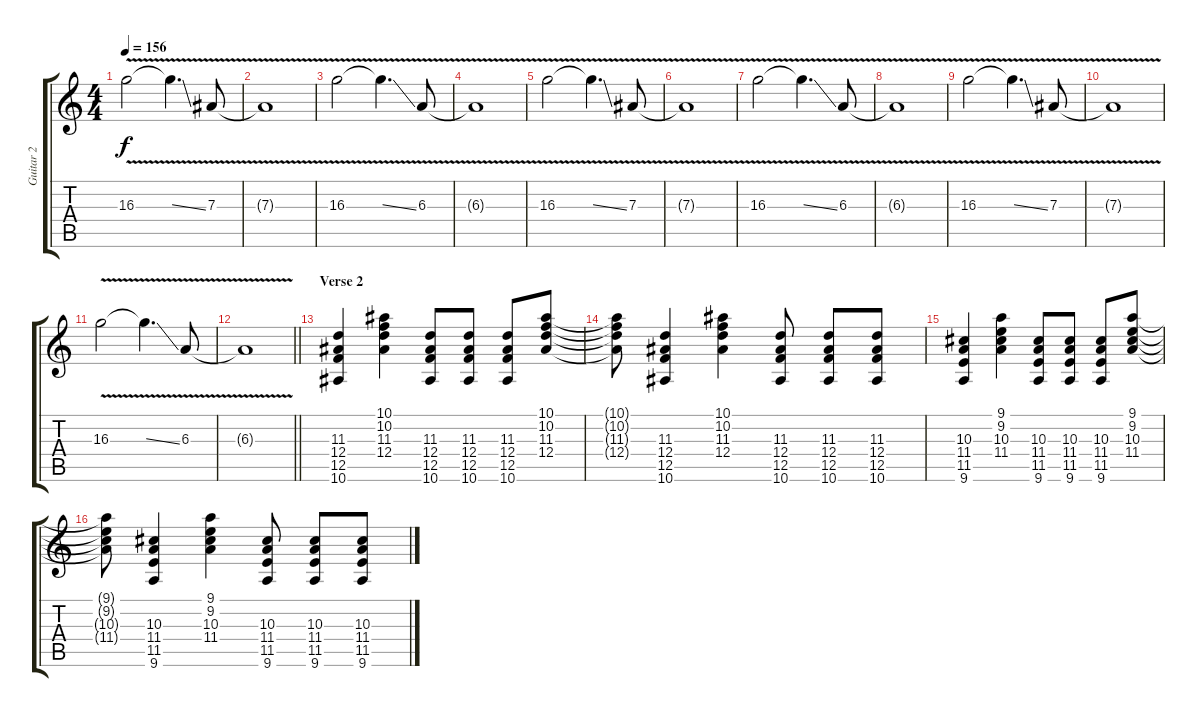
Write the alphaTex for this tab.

\track ("Guitar 2" "Guitar 2") {instrument overdrivenguitar}
\staff {score tabs}
\tuning (C4 G3 Eb3 Bb2 F2 C2) {hide}
\ts (4 4)
\tempo 156
\clef g2
\ks c
16.3{v}.2{dy f} 16.3{v ss t}.4{d} 7.3{v}.8 |
7.3{t}.1 |
16.3{v}.2 16.3{v ss t}.4{d} 6.3{v}.8 |
6.3{t}.1 |
16.3{v}.2 16.3{v ss t}.4{d} 7.3{v}.8 |
7.3{t}.1 |
16.3{v}.2 16.3{v ss t}.4{d} 6.3{v}.8 |
6.3{t}.1 |
16.3{v}.2 16.3{v ss t}.4{d} 7.3{v}.8 |
7.3{t}.1 |
16.3{v}.2 16.3{v ss t}.4{d} 6.3{v}.8 |
\barLineRight lightlight
6.3{t}.1 |
\section ("" "Verse 2")
(11.3 12.4 12.5 10.6).4 (10.1 10.2 11.3 12.4).4 (11.3 12.4 12.5 10.6).8 (11.3 12.4 12.5 10.6).8 (11.3 12.4 12.5 10.6).8 (10.1 10.2 11.3 12.4).8 |
(10.1{t} 10.2{t} 11.3{t} 12.4{t}).8 (11.3 12.4 12.5 10.6).4 (10.1 10.2 11.3 12.4).4 (11.3 12.4 12.5 10.6).8 (11.3 12.4 12.5 10.6).8 (11.3 12.4 12.5 10.6).8 |
(10.3 11.4 11.5 9.6).4 (9.1 9.2 10.3 11.4).4 (10.3 11.4 11.5 9.6).8 (10.3 11.4 11.5 9.6).8 (10.3 11.4 11.5 9.6).8 (9.1 9.2 10.3 11.4).8 |
(9.1{t} 9.2{t} 10.3{t} 11.4{t}).8 (10.3 11.4 11.5 9.6).4 (9.1 9.2 10.3 11.4).4 (10.3 11.4 11.5 9.6).8 (10.3 11.4 11.5 9.6).8 (10.3 11.4 11.5 9.6).8
